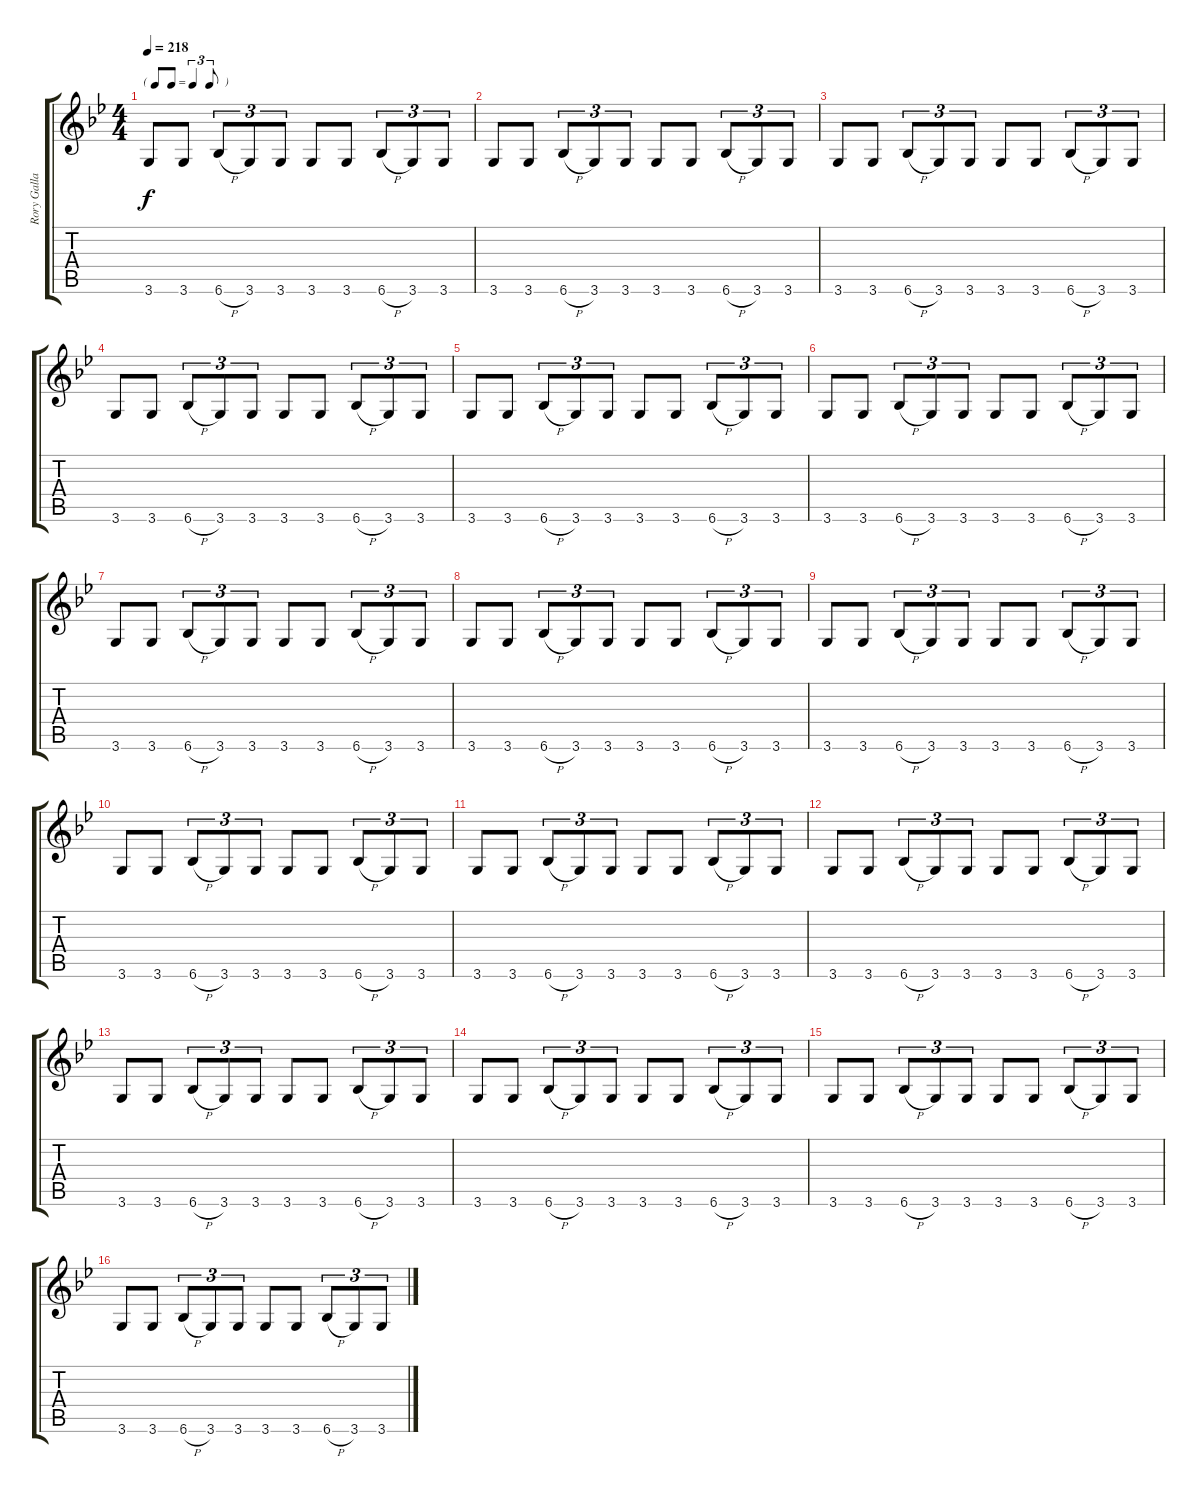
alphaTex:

\track ("Rory Gallagher - Gtr.1" "Rory Galla") {instrument overdrivenguitar}
\staff {score tabs}
\tuning (E4 B3 G3 D3 A2 E2) {hide}
\ts (4 4)
\tf triplet8th
\tempo 218
\clef g2
\ks bb
3.6.8{dy f} 3.6.8 6.6{h}.8{tu (3 2)} 3.6.8{tu (3 2)} 3.6.8{tu (3 2)} 3.6.8 3.6.8 6.6{h}.8{tu (3 2)} 3.6.8{tu (3 2)} 3.6.8{tu (3 2)} |
3.6.8 3.6.8 6.6{h}.8{tu (3 2)} 3.6.8{tu (3 2)} 3.6.8{tu (3 2)} 3.6.8 3.6.8 6.6{h}.8{tu (3 2)} 3.6.8{tu (3 2)} 3.6.8{tu (3 2)} |
3.6.8 3.6.8 6.6{h}.8{tu (3 2)} 3.6.8{tu (3 2)} 3.6.8{tu (3 2)} 3.6.8 3.6.8 6.6{h}.8{tu (3 2)} 3.6.8{tu (3 2)} 3.6.8{tu (3 2)} |
3.6.8 3.6.8 6.6{h}.8{tu (3 2)} 3.6.8{tu (3 2)} 3.6.8{tu (3 2)} 3.6.8 3.6.8 6.6{h}.8{tu (3 2)} 3.6.8{tu (3 2)} 3.6.8{tu (3 2)} |
3.6.8 3.6.8 6.6{h}.8{tu (3 2)} 3.6.8{tu (3 2)} 3.6.8{tu (3 2)} 3.6.8 3.6.8 6.6{h}.8{tu (3 2)} 3.6.8{tu (3 2)} 3.6.8{tu (3 2)} |
3.6.8 3.6.8 6.6{h}.8{tu (3 2)} 3.6.8{tu (3 2)} 3.6.8{tu (3 2)} 3.6.8 3.6.8 6.6{h}.8{tu (3 2)} 3.6.8{tu (3 2)} 3.6.8{tu (3 2)} |
3.6.8 3.6.8 6.6{h}.8{tu (3 2)} 3.6.8{tu (3 2)} 3.6.8{tu (3 2)} 3.6.8 3.6.8 6.6{h}.8{tu (3 2)} 3.6.8{tu (3 2)} 3.6.8{tu (3 2)} |
3.6.8 3.6.8 6.6{h}.8{tu (3 2)} 3.6.8{tu (3 2)} 3.6.8{tu (3 2)} 3.6.8 3.6.8 6.6{h}.8{tu (3 2)} 3.6.8{tu (3 2)} 3.6.8{tu (3 2)} |
3.6.8 3.6.8 6.6{h}.8{tu (3 2)} 3.6.8{tu (3 2)} 3.6.8{tu (3 2)} 3.6.8 3.6.8 6.6{h}.8{tu (3 2)} 3.6.8{tu (3 2)} 3.6.8{tu (3 2)} |
3.6.8 3.6.8 6.6{h}.8{tu (3 2)} 3.6.8{tu (3 2)} 3.6.8{tu (3 2)} 3.6.8 3.6.8 6.6{h}.8{tu (3 2)} 3.6.8{tu (3 2)} 3.6.8{tu (3 2)} |
3.6.8 3.6.8 6.6{h}.8{tu (3 2)} 3.6.8{tu (3 2)} 3.6.8{tu (3 2)} 3.6.8 3.6.8 6.6{h}.8{tu (3 2)} 3.6.8{tu (3 2)} 3.6.8{tu (3 2)} |
3.6.8 3.6.8 6.6{h}.8{tu (3 2)} 3.6.8{tu (3 2)} 3.6.8{tu (3 2)} 3.6.8 3.6.8 6.6{h}.8{tu (3 2)} 3.6.8{tu (3 2)} 3.6.8{tu (3 2)} |
3.6.8 3.6.8 6.6{h}.8{tu (3 2)} 3.6.8{tu (3 2)} 3.6.8{tu (3 2)} 3.6.8 3.6.8 6.6{h}.8{tu (3 2)} 3.6.8{tu (3 2)} 3.6.8{tu (3 2)} |
3.6.8 3.6.8 6.6{h}.8{tu (3 2)} 3.6.8{tu (3 2)} 3.6.8{tu (3 2)} 3.6.8 3.6.8 6.6{h}.8{tu (3 2)} 3.6.8{tu (3 2)} 3.6.8{tu (3 2)} |
3.6.8 3.6.8 6.6{h}.8{tu (3 2)} 3.6.8{tu (3 2)} 3.6.8{tu (3 2)} 3.6.8 3.6.8 6.6{h}.8{tu (3 2)} 3.6.8{tu (3 2)} 3.6.8{tu (3 2)} |
3.6.8 3.6.8 6.6{h}.8{tu (3 2)} 3.6.8{tu (3 2)} 3.6.8{tu (3 2)} 3.6.8 3.6.8 6.6{h}.8{tu (3 2)} 3.6.8{tu (3 2)} 3.6.8{tu (3 2)}
